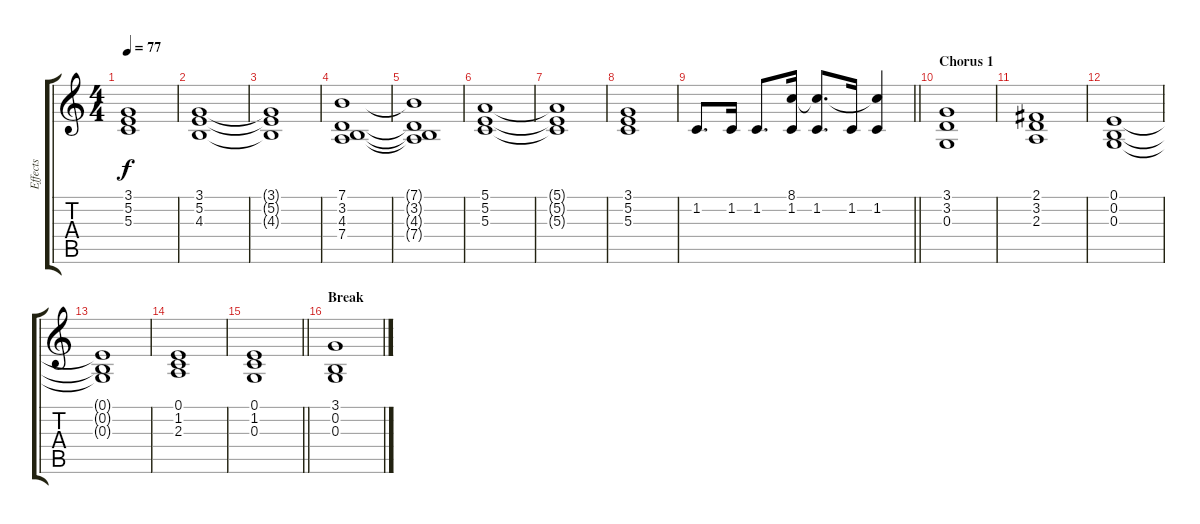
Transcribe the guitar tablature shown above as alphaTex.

\track ("Effects" "Effects") {instrument pad2warm}
\staff {score tabs}
\tuning (E4 B3 G3 D3 A2 E2) {hide}
\ts (4 4)
\tempo 77
\clef g2
\ks c
(3.1{t} 5.2{t} 5.3{t}).1{dy f} |
(3.1 5.2 4.3).1 |
(3.1{t} 5.2{t} 4.3{t}).1 |
(7.1 3.2 4.3 7.4).1 |
(7.1{t} 3.2{t} 4.3{t} 7.4{t}).1 |
(5.1 5.2 5.3).1 |
(5.1{t} 5.2{t} 5.3{t}).1 |
(3.1 5.2 5.3).1 |
\barLineRight lightlight
1.2.8{d instrument pad4choir} 1.2.16 1.2.8{d} (8.1 1.2).16 (8.1{t} 1.2).8{d} 1.2.16 (8.1{t} 1.2).4 |
\section ("" "Chorus 1")
(3.1 3.2 0.3).1{instrument pad2warm} |
(2.1 3.2 2.3).1 |
(0.1 0.2 0.3).1 |
(0.1{t} 0.2{t} 0.3{t}).1 |
(0.1 1.2 2.3).1 |
\barLineRight lightlight
(0.1 1.2 0.3).1 |
\section ("" "Break")
(3.1 0.2 0.3).1
